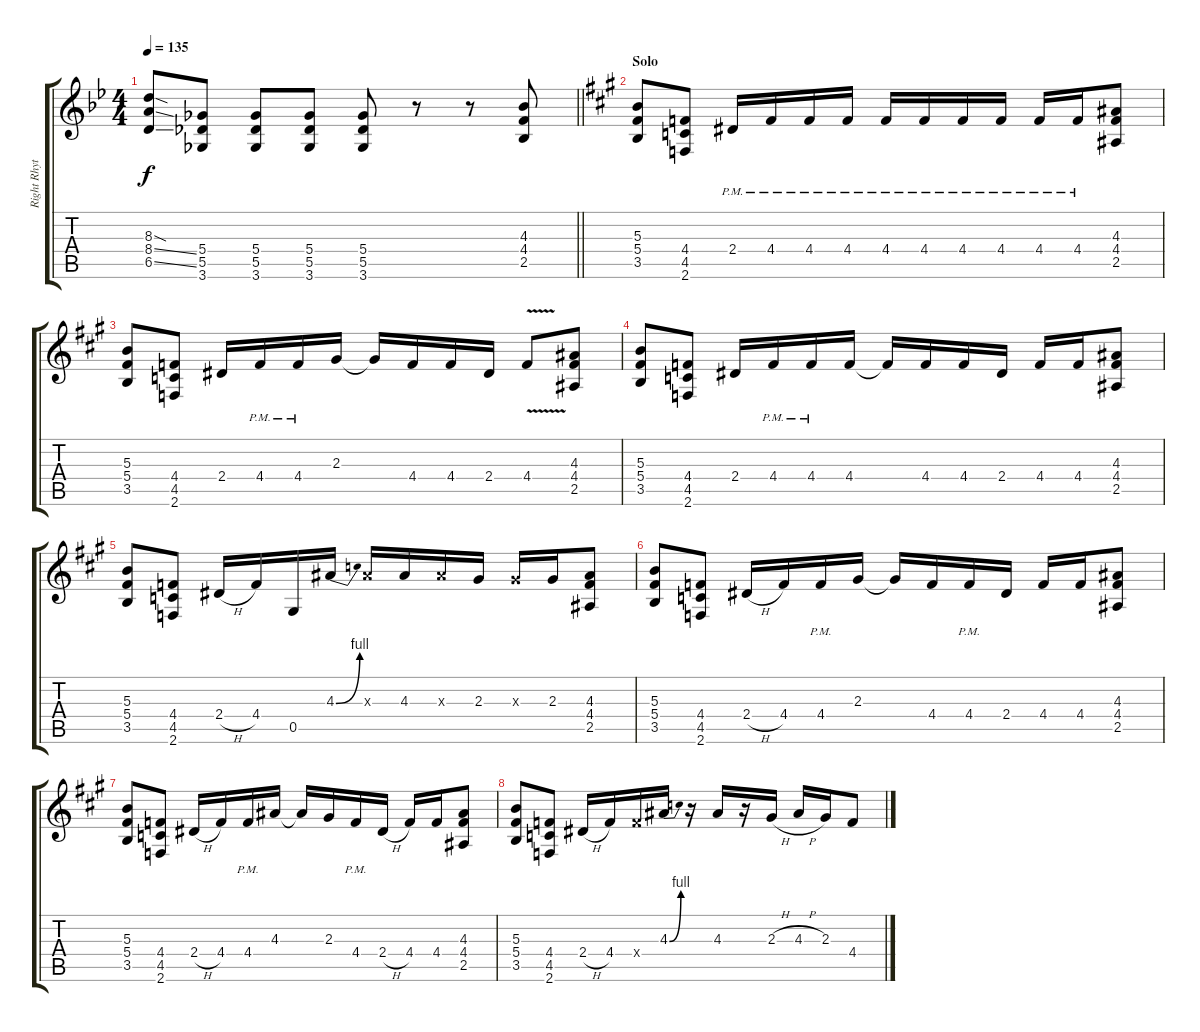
\track ("Right Rhythm" "Right Rhyt") {instrument distortionguitar}
\staff {score tabs}
\tuning (Eb4 Bb3 Gb3 Db3 Ab2 Eb2) {hide}
\ts (4 4)
\tempo 135
\clef g2
\barLineRight lightlight
\ks gminor
(8.3{sod t} 8.4{ss t} 6.5{ss t}).8{dy f} (5.4 5.5 3.6).8 (5.4 5.5 3.6).8 (5.4 5.5 3.6).8 (5.4 5.5 3.6).8 r.8 r.8 (4.3 4.4 2.5).8 |
\section ("" "Solo")
\ks f#minor
(5.3 5.4 3.5).8 (4.4 4.5 2.6).8 2.4{pm}.16 4.4{pm}.16 4.4{pm}.16 4.4{pm}.16 4.4{pm}.16 4.4{pm}.16 4.4{pm}.16 4.4{pm}.16 4.4{pm}.16 4.4{pm}.16 (4.3 4.4 2.5).8 |
(5.3 5.4 3.5).8 (4.4 4.5 2.6).8 2.4.16 4.4{pm}.16 4.4{pm}.16 2.3.16 2.3{t}.16 4.4.16 4.4.16 2.4.16 4.4{v}.8 (4.3 4.4 2.5).8 |
(5.3 5.4 3.5).8 (4.4 4.5 2.6).8 2.4.16 4.4{pm}.16 4.4{pm}.16 4.4.16 4.4{t}.16 4.4.16 4.4.16 2.4.16 4.4.16 4.4.16 (4.3 4.4 2.5).8 |
(5.3 5.4 3.5).8 (4.4 4.5 2.6).8 2.4{h}.16 4.4.16 0.5.16 4.3{be (bend 0 0 60 4)}.16 4.3{x}.16 4.3.16 4.3{x}.16 2.3.16 2.3{x}.16 2.3.16 (4.3 4.4 2.5).8 |
(5.3 5.4 3.5).8 (4.4 4.5 2.6).8 2.4{h}.16 4.4.16 4.4{pm}.16 2.3.16 2.3{t}.16 4.4.16 4.4{pm}.16 2.4.16 4.4.16 4.4.16 (4.3 4.4 2.5).8 |
(5.3 5.4 3.5).8 (4.4 4.5 2.6).8 2.4{h}.16 4.4.16 4.4{pm}.16 4.3.16 4.3{t}.16 2.3.16 4.4{pm}.16 2.4{h}.16 4.4.16 4.4.16 (4.3 4.4 2.5).8 |
(5.3 5.4 3.5).8 (4.4 4.5 2.6).8 2.4{h}.16 4.4.16 4.4{x}.16 4.3{be (bend 0 0 60 4)}.16 r.16 4.3.16 r.16 2.3{h}.16 4.3{h}.16 2.3.16 4.4.8
